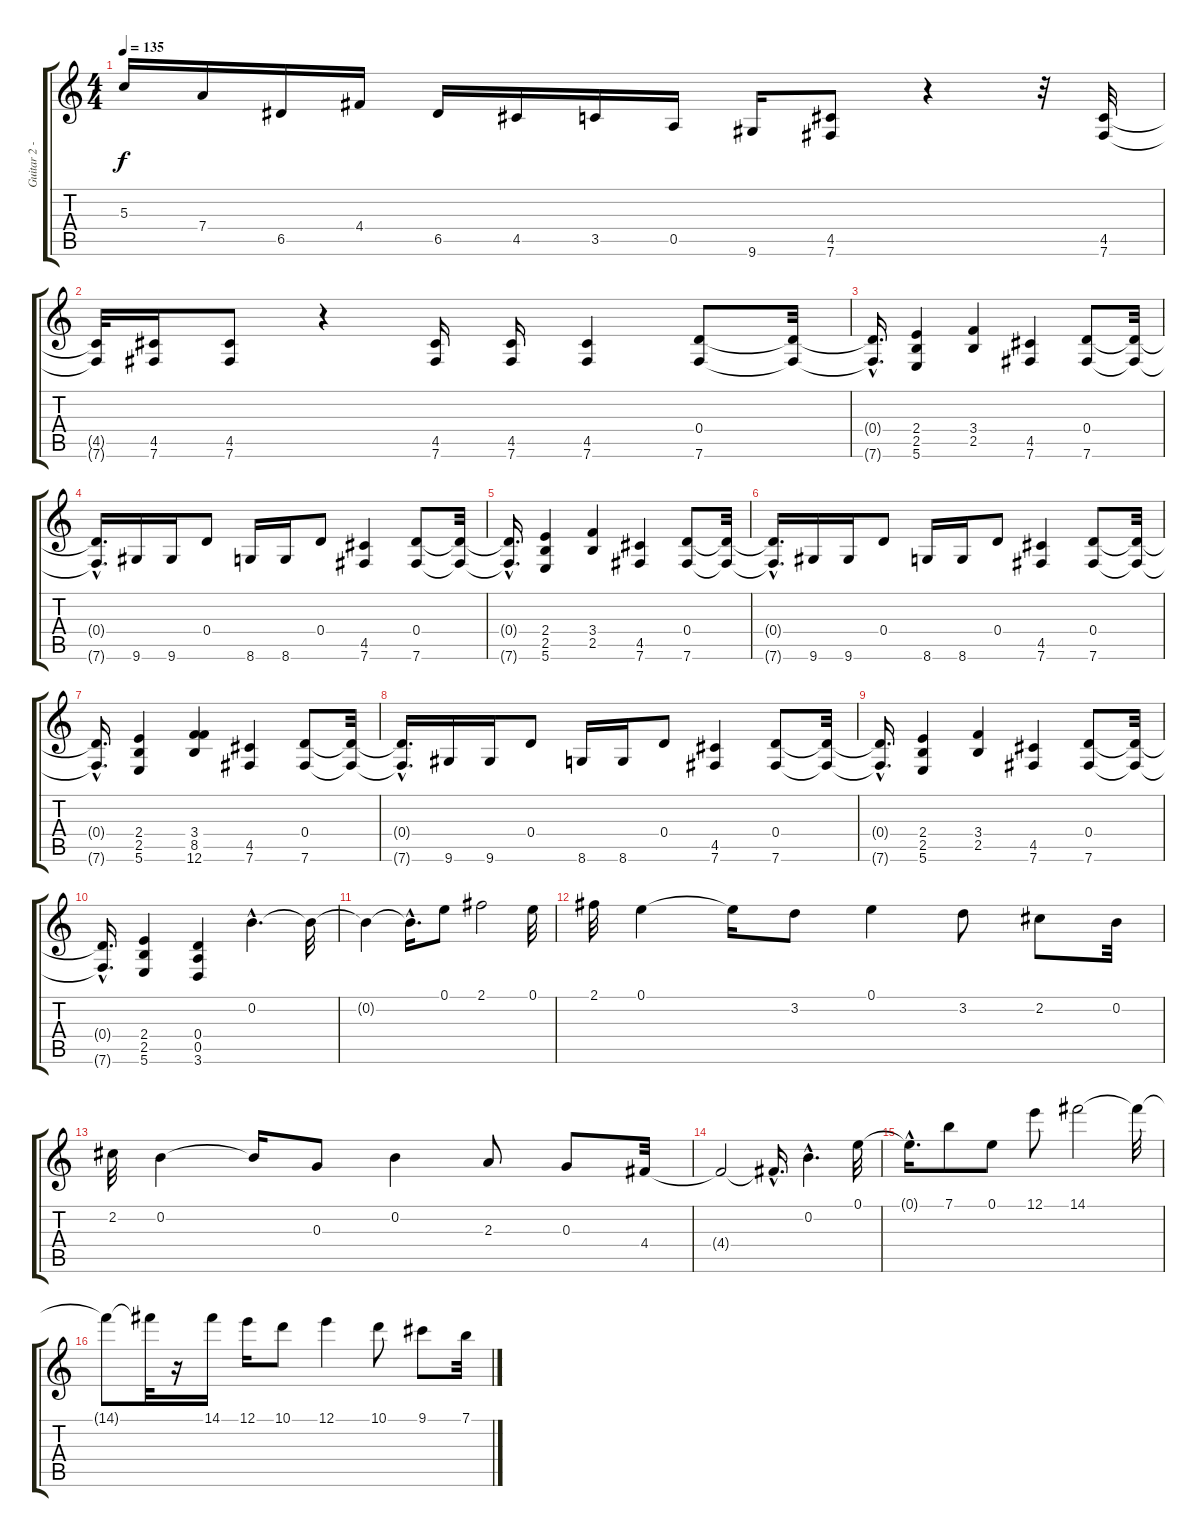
\track ("Guitar 2 - Petrucci" "Guitar 2 -") {instrument distortionguitar}
\staff {score tabs}
\tuning (E4 B3 G3 D3 A2 B1) {hide}
\ts (4 4)
\tempo 135
\clef g2
\ks c
5.3.16{dy f} 7.4.16 6.5.16 4.4.16 6.5.16 4.5.16 3.5.16 0.5.16 9.6.16 (4.5 7.6).8 r.4 r.32 (4.5 7.6).32 |
(4.5{t} 7.6{t}).32 (4.5 7.6).16 (4.5 7.6).8 r.4 (4.5 7.6).16 (4.5 7.6).16 (4.5 7.6).4 (0.4 7.6).8 (0.4{t} 7.6{t}).32 |
(0.4{hac t} 7.6{hac t}).16{d} (2.4 2.5 5.6).4 (3.4 2.5).4 (4.5 7.6).4 (0.4 7.6).8 (0.4{t} 7.6{t}).32 |
(0.4{hac t} 7.6{hac t}).16{d} 9.6.16 9.6.16 0.4.8 8.6.16 8.6.16 0.4.8 (4.5 7.6).4 (0.4 7.6).8 (0.4{t} 7.6{t}).32 |
(0.4{hac t} 7.6{hac t}).16{d} (2.4 2.5 5.6).4 (3.4 2.5).4 (4.5 7.6).4 (0.4 7.6).8 (0.4{t} 7.6{t}).32 |
(0.4{hac t} 7.6{hac t}).16{d} 9.6.16 9.6.16 0.4.8 8.6.16 8.6.16 0.4.8 (4.5 7.6).4 (0.4 7.6).8 (0.4{t} 7.6{t}).32 |
(0.4{hac t} 7.6{hac t}).16{d} (2.4 2.5 5.6).4 (3.4 8.5 12.6).4 (4.5 7.6).4 (0.4 7.6).8 (0.4{t} 7.6{t}).32 |
(0.4{hac t} 7.6{hac t}).16{d} 9.6.16 9.6.16 0.4.8 8.6.16 8.6.16 0.4.8 (4.5 7.6).4 (0.4 7.6).8 (0.4{t} 7.6{t}).32 |
(0.4{hac t} 7.6{hac t}).16{d} (2.4 2.5 5.6).4 (3.4 2.5).4 (4.5 7.6).4 (0.4 7.6).8 (0.4{t} 7.6{t}).32 |
(0.4{hac t} 7.6{hac t}).16{d} (2.4 2.5 5.6).4 (0.4 0.5 3.6).4 0.2{hac}.4{d} 0.2{t}.32 |
0.2{t}.4 0.2{hac t}.16{d} 0.1.8 2.1.2 0.1.32 |
2.1.32 0.1.4 0.1{t}.16 3.2.8 0.1.4 3.2.8 2.2.8 0.2.32 |
2.2.32 0.2.4 0.2{t}.16 0.3.8 0.2.4 2.3.8 0.3.8 4.4.32 |
4.4{t}.2 4.4{hac t}.16{d} 0.2{hac}.4{d} 0.1.32 |
0.1{hac t}.16{d} 7.1.8 0.1.8 12.1.8 14.1.2 14.1{t}.32 |
14.1{t}.8 14.1{t}.32 r.16 14.1.16 12.1.16 10.1.8 12.1.4 10.1.8 9.1.8 7.1.32
